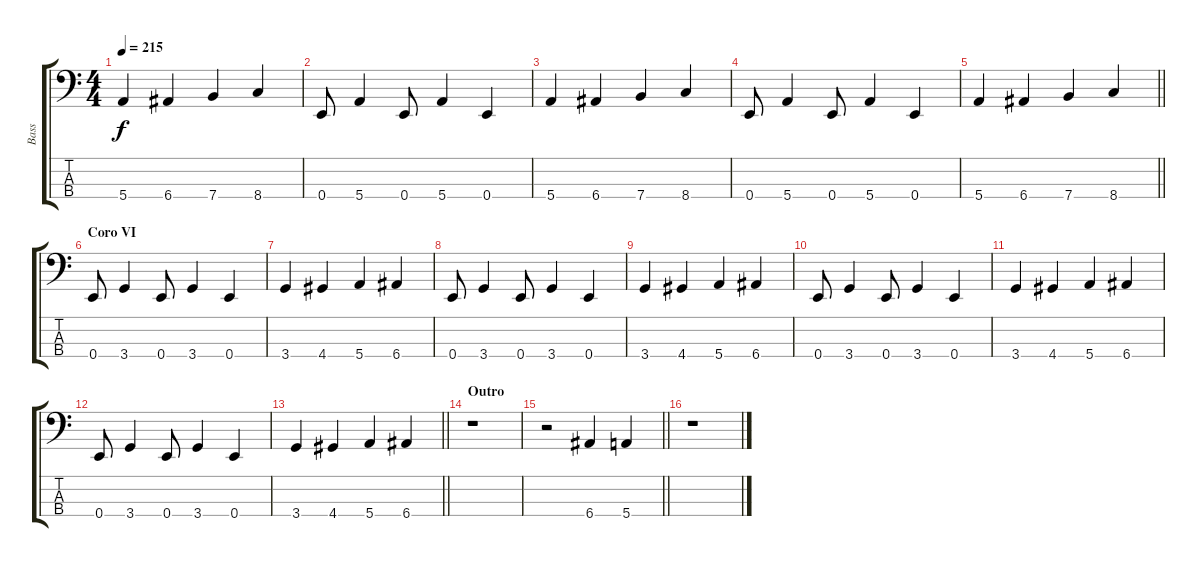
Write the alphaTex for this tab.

\track ("Bass" "Bass") {instrument electricbasspick}
\staff {score tabs}
\tuning (G2 D2 A1 E1) {hide}
\ts (4 4)
\tempo 215
\clef f4
\ks c
5.4.4{dy f} 6.4.4 7.4.4 8.4.4 |
0.4.8 5.4.4 0.4.8 5.4.4 0.4.4 |
5.4.4 6.4.4 7.4.4 8.4.4 |
0.4.8 5.4.4 0.4.8 5.4.4 0.4.4 |
\barLineRight lightlight
5.4.4 6.4.4 7.4.4 8.4.4 |
\section ("" "Coro VI")
0.4.8 3.4.4 0.4.8 3.4.4 0.4.4 |
3.4.4 4.4.4 5.4.4 6.4.4 |
0.4.8 3.4.4 0.4.8 3.4.4 0.4.4 |
3.4.4 4.4.4 5.4.4 6.4.4 |
0.4.8 3.4.4 0.4.8 3.4.4 0.4.4 |
3.4.4 4.4.4 5.4.4 6.4.4 |
0.4.8 3.4.4 0.4.8 3.4.4 0.4.4 |
\barLineRight lightlight
3.4.4 4.4.4 5.4.4 6.4.4 |
\section ("" "Outro ")
r.1 |
\barLineRight lightlight
r.2 6.4.4 5.4.4 |
r.1
